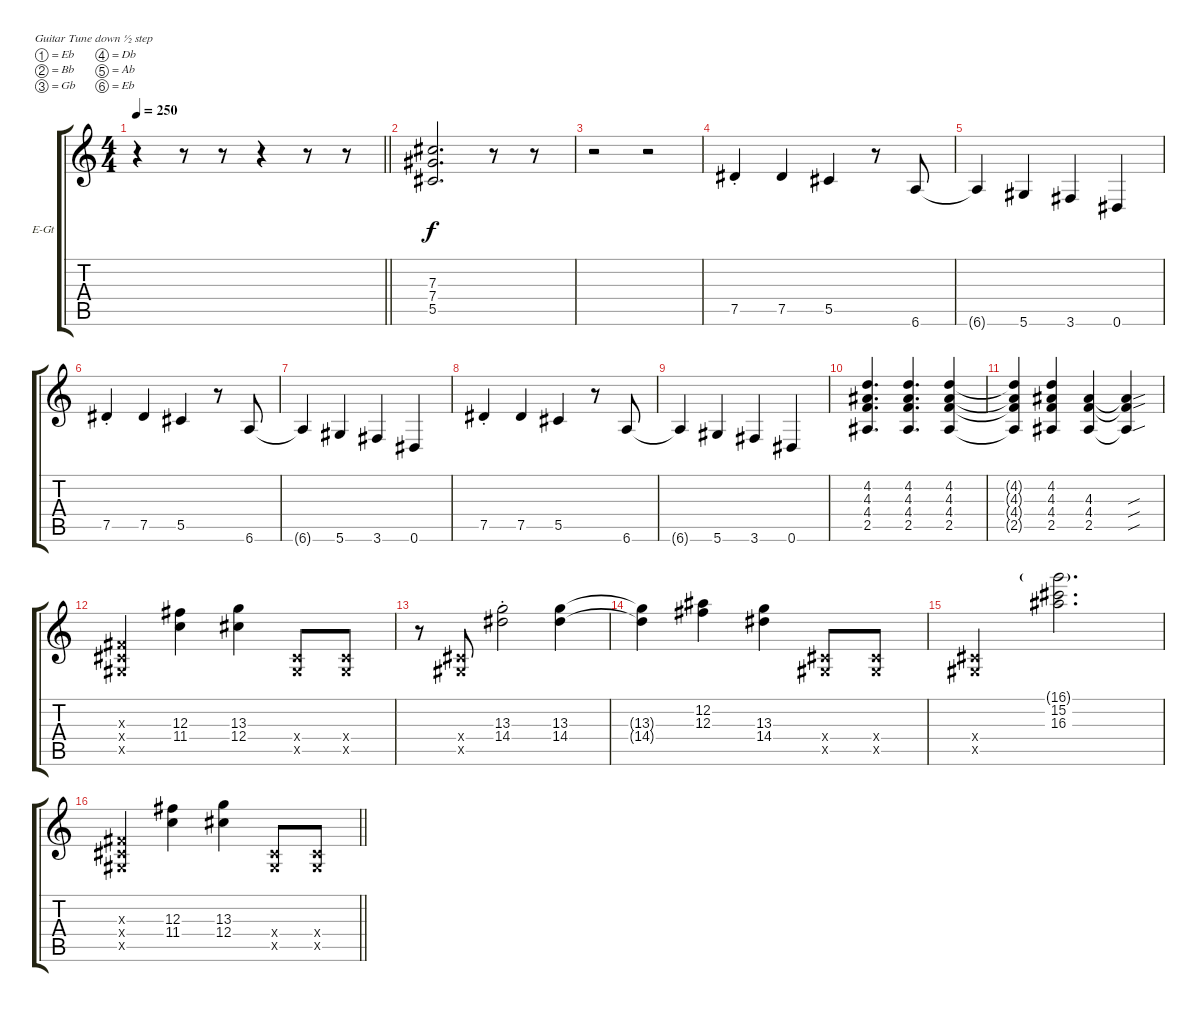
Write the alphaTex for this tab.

\bracketExtendMode groupsimilarinstruments
\firstSystemTrackNameOrientation horizontal
\otherSystemsTrackNameOrientation horizontal
\track ("DJ Ashba" "E-Gt") {instrument distortionguitar}
\staff {score tabs}
\tuning (Eb4 Bb3 Gb3 Db3 Ab2 Eb2)
\ts (4 4)
\tempo 250
\clef g2
\barLineRight lightlight
\ks c
r.4{dy f} r.8 r.8 r.4 r.8 r.8 |
(7.3 7.4 5.5).2{d} r.8 r.8 |
r.2 r.2 |
7.5{st}.4 7.5.4 5.5.4 r.8 6.6.8 |
6.6{t}.4 5.6.4 3.6.4 0.6.4 |
7.5{st}.4 7.5.4 5.5.4 r.8 6.6.8 |
6.6{t}.4 5.6.4 3.6.4 0.6.4 |
7.5{st}.4 7.5.4 5.5.4 r.8 6.6.8 |
6.6{t}.4 5.6.4 3.6.4 0.6.4 |
(4.2 4.3 4.4 2.5).4{d} (4.2 4.3 4.4 2.5).4{d} (4.2 4.3 4.4 2.5).4 |
(4.2{t} 4.3{t} 4.4{t} 2.5{t}).4 (4.2 4.3 4.4 2.5).4 (4.3 4.4 2.5).4 (4.3{sou t} 4.4{sou t} 2.5{sou t}).4 |
(0.3{x} 0.4{x} 0.5{x}).4 (12.3 11.4).4 (13.3 12.4).4 (0.4{x} 0.5{x}).8 (0.4{x} 0.5{x}).8 |
r.8 (0.4{x} 0.5{x}).8 (13.3{st} 14.4{st}).2 (13.3 14.4).4 |
(13.3{t} 14.4{t}).4 (12.2 12.3).4 (13.3 14.4).4 (0.4{x} 0.5{x}).8 (0.4{x} 0.5{x}).8 |
(0.4{x} 0.5{x}).4 (16.1{g} 15.2 16.3).2{d} |
\barLineRight lightlight
(0.3{x} 0.4{x} 0.5{x}).4 (12.3 11.4).4 (13.3 12.4).4 (0.4{x} 0.5{x}).8 (0.4{x} 0.5{x}).8
